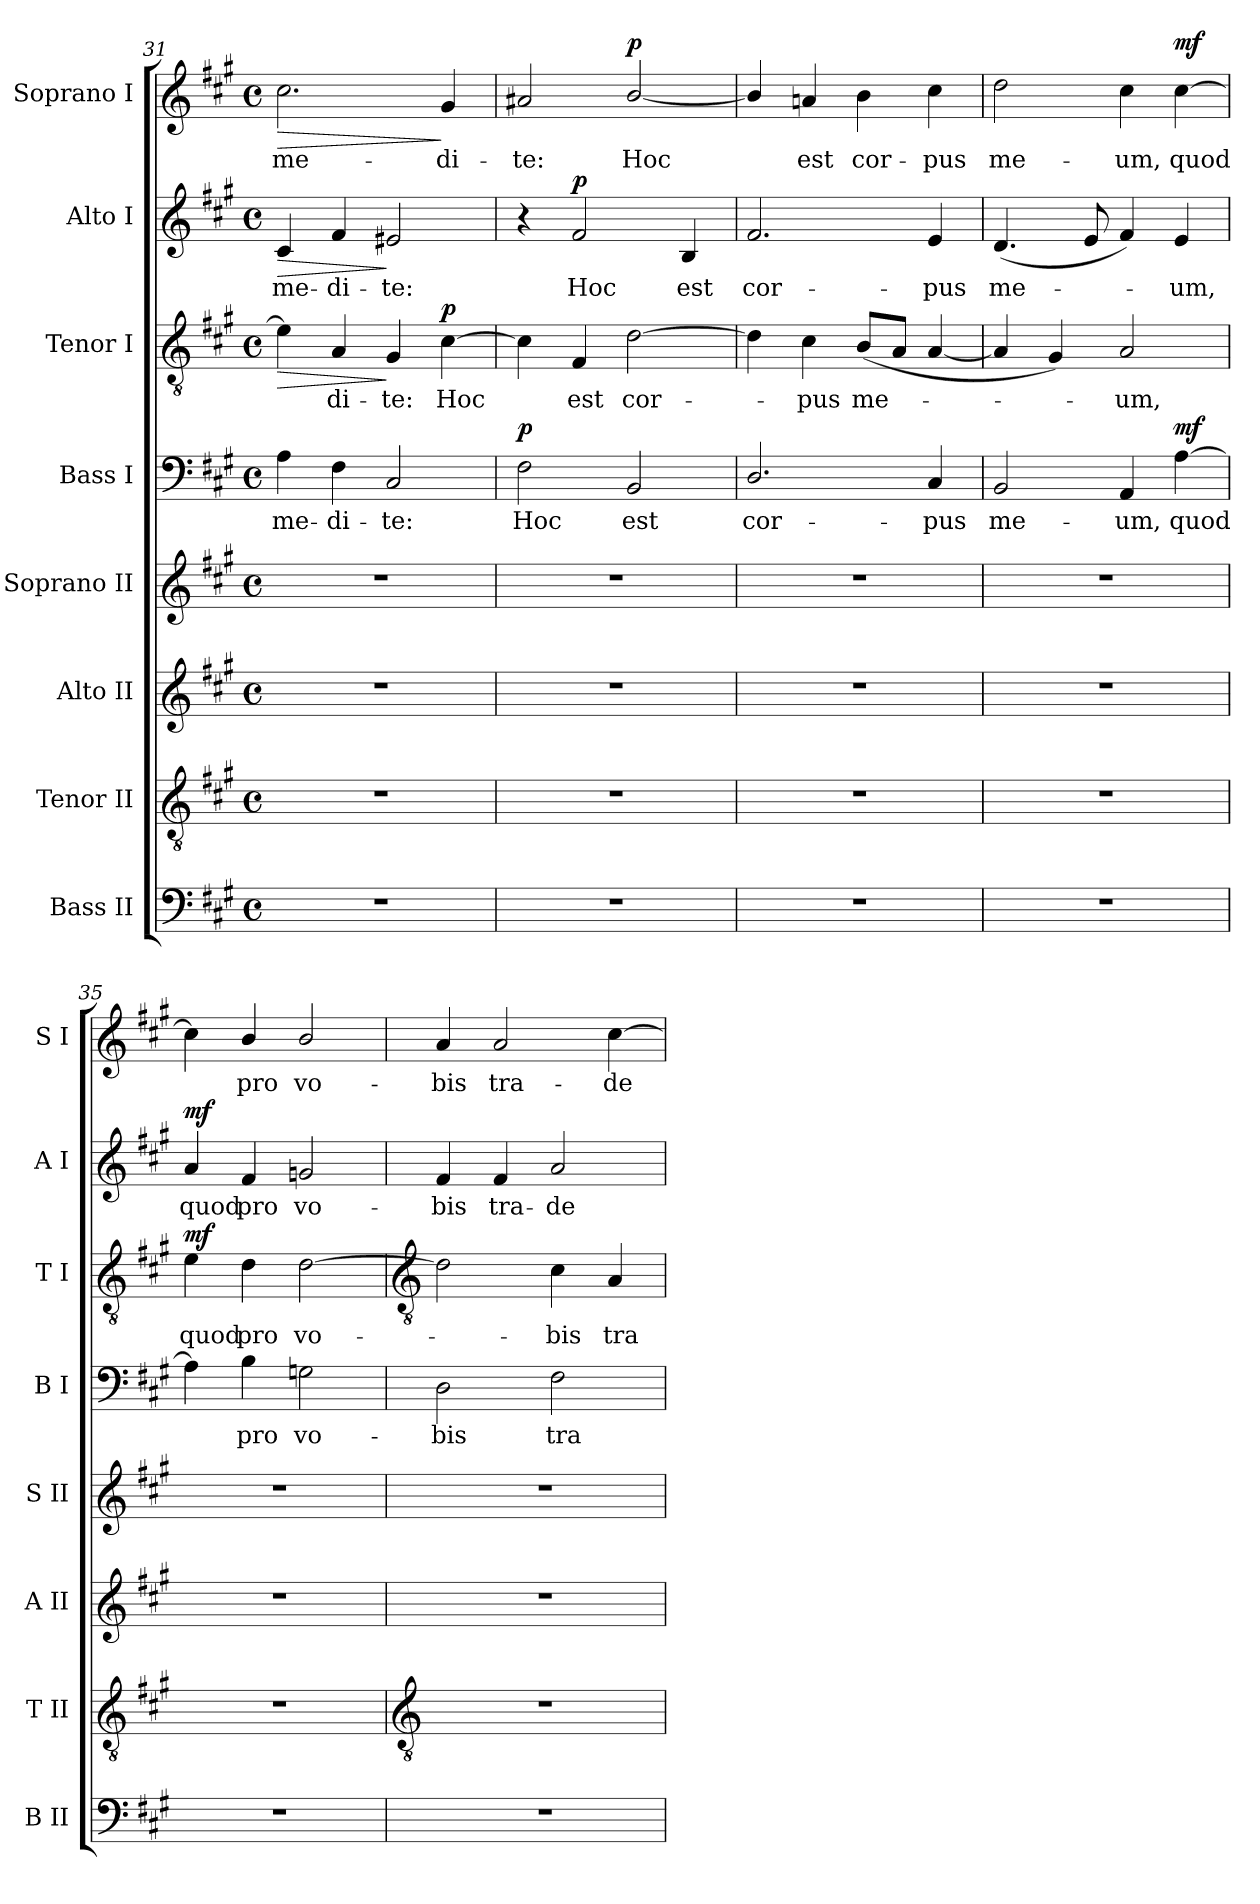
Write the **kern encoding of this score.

**kern	**kern	**kern	**kern	**kern	**text	**dynam	**kern	**text	**dynam	**kern	**text	**dynam	**kern	**text	**dynam
*part8	*part7	*part6	*part5	*part4	*part4	*part4	*part3	*part3	*part3	*part2	*part2	*part2	*part1	*part1	*part1
*staff8	*staff7	*staff6	*staff5	*staff4	*staff4	*staff4	*staff3	*staff3	*staff3	*staff2	*staff2	*staff2	*staff1	*staff1	*staff1
*I"Bass II	*I"Tenor II	*I"Alto II	*I"Soprano II	*I"Bass I	*	*	*I"Tenor I	*	*	*I"Alto I	*	*	*I"Soprano I	*	*
*I'B II	*I'T II	*I'A II	*I'S II	*I'B I	*	*	*I'T I	*	*	*I'A I	*	*	*I'S I	*	*
!!LO:LB:g=z
*clefF4	*clefGv2	*clefG2	*clefG2	*clefF4	*	*	*clefGv2	*	*	*clefG2	*	*	*clefG2	*	*
*k[f#c#g#]	*k[f#c#g#]	*k[f#c#g#]	*k[f#c#g#]	*k[f#c#g#]	*	*	*k[f#c#g#]	*	*	*k[f#c#g#]	*	*	*k[f#c#g#]	*	*
*A:	*A:	*A:	*A:	*A:	*	*	*A:	*	*	*A:	*	*	*A:	*	*
*M4/4	*M4/4	*M4/4	*M4/4	*M4/4	*	*	*M4/4	*	*	*M4/4	*	*	*M4/4	*	*
*met(c)	*met(c)	*met(c)	*met(c)	*met(c)	*	*	*met(c)	*	*	*met(c)	*	*	*met(c)	*	*
=31	=31	=31	=31	=31	=31	=31	=31	=31	=31	=31	=31	=31	=31	=31	=31
!	!	!	!	!	!LO:LY:b	!	!	!	!LO:HP:b	!	!LO:LY:b	!LO:HP:b	!	!LO:LY:b	!LO:HP:b
1r	1r	1r	1r	4A	-me-	.	4e]	.	>	4c#	-me-	>	2.cc#	-me-	>
!	!	!	!	!	!LO:LY:b	!	!	!LO:LY:b	!	!	!LO:LY:b	!	!	!	!
.	.	.	.	4F#	-di-	.	4A	di-	.	4f#	-di-	.	.	.	.
!	!	!	!	!	!LO:LY:b	!	!	!LO:LY:b	!	!	!LO:LY:b	!	!	!	!
.	.	.	.	2C#	-te:	.	4G#	-te:	]	2e#X	-te:	]	.	.	.
!	!	!	!	!	!	!	!	!LO:LY:b	!LO:DY:b	!	!	!	!	!LO:LY:b	!
.	.	.	.	.	.	.	[4c#	Hoc	p	.	.	.	4g#	-di-	]
=32	=32	=32	=32	=32	=32	=32	=32	=32	=32	=32	=32	=32	=32	=32	=32
!	!	!	!	!	!LO:LY:b	!LO:DY:b	!	!	!	!	!	!	!	!LO:LY:b	!
1r	1r	1r	1r	2F#	Hoc	p	4c#]	.	.	4r	.	.	2a#X	-te:	.
!	!	!	!	!	!	!	!	!LO:LY:b	!	!	!LO:LY:b	!LO:DY:b	!	!	!
.	.	.	.	.	.	.	4F#	est	.	2f#	Hoc	p	.	.	.
!	!	!	!	!	!LO:LY:b	!	!	!LO:LY:b	!	!	!	!	!	!LO:LY:b	!LO:DY:b
.	.	.	.	2BB	est	.	[2d	cor-	.	.	.	.	[2b/	Hoc	p
!	!	!	!	!	!	!	!	!	!	!	!LO:LY:b	!	!	!	!
.	.	.	.	.	.	.	.	.	.	4B	est	.	.	.	.
=33	=33	=33	=33	=33	=33	=33	=33	=33	=33	=33	=33	=33	=33	=33	=33
!	!	!	!	!	!LO:LY:b	!	!	!	!	!	!LO:LY:b	!	!	!	!
1r	1r	1r	1r	2.D/	cor-	.	4d]	.	.	2.f#	cor-	.	4b/]	.	.
!	!	!	!	!	!	!	!	!LO:LY:b	!	!	!	!	!	!LO:LY:b	!
.	.	.	.	.	.	.	4c#	pus	.	.	.	.	4an	est	.
!	!	!	!	!	!	!	!	!LO:LY:b	!	!	!	!	!	!LO:LY:b	!
.	.	.	.	.	.	.	(<8BL	me-	.	.	.	.	4b	cor-	.
.	.	.	.	.	.	.	8AJ	.	.	.	.	.	.	.	.
!	!	!	!	!	!LO:LY:b	!	!	!	!	!	!LO:LY:b	!	!	!LO:LY:b	!
.	.	.	.	4C#	-pus	.	[4A	.	.	4e	-pus	.	4cc#	-pus	.
=34	=34	=34	=34	=34	=34	=34	=34	=34	=34	=34	=34	=34	=34	=34	=34
!	!	!	!	!	!LO:LY:b	!	!	!	!	!	!LO:LY:b	!	!	!LO:LY:b	!
1r	1r	1r	1r	2BB	me-	.	4A]	.	.	(<4.d	me-	.	2dd	me-	.
.	.	.	.	.	.	.	4G#)	.	.	.	.	.	.	.	.
.	.	.	.	.	.	.	.	.	.	8e	.	.	.	.	.
!	!	!	!	!	!LO:LY:b	!	!	!LO:LY:b	!	!	!	!	!	!LO:LY:b	!
.	.	.	.	4AA	-um,	.	2A	um,	.	4f#)	.	.	4cc#	-um,	.
!	!	!	!	!	!LO:LY:b	!LO:DY:b	!	!	!	!	!LO:LY:b	!	!	!LO:LY:b	!LO:DY:b
.	.	.	.	[4A	quod	mf	.	.	.	4e	um,	.	[4cc#	quod	mf
=35	=35	=35	=35	=35	=35	=35	=35	=35	=35	=35	=35	=35	=35	=35	=35
!	!	!	!	!	!	!	!	!LO:LY:b	!LO:DY:b	!	!LO:LY:b	!LO:DY:b	!	!	!
1r	1r	1r	1r	4A]	.	.	4e	quod	mf	4a	quod	mf	4cc#]	.	.
!	!	!	!	!	!LO:LY:b	!	!	!LO:LY:b	!	!	!LO:LY:b	!	!	!LO:LY:b	!
.	.	.	.	4B	pro	.	4d	pro	.	4f#	pro	.	4b/	pro	.
!	!	!	!	!	!LO:LY:b	!	!	!LO:LY:b	!	!	!LO:LY:b	!	!	!LO:LY:b	!
.	.	.	.	2Gn	vo-	.	[2d	vo-	.	2gn	vo-	.	2b/	vo-	.
!!LO:LB:g=z
=36	=36	=36	=36	=36	=36	=36	=36	=36	=36	=36	=36	=36	=36	=36	=36
*	*clefGv2	*	*	*	*	*	*clefGv2	*	*	*	*	*	*	*	*
!	!	!	!	!	!LO:LY:b	!	!	!	!	!	!LO:LY:b	!	!	!LO:LY:b	!
1r	1r	1r	1r	2D	-bis	.	2d]	.	.	4f#	-bis	.	4a	-bis	.
!	!	!	!	!	!	!	!	!	!	!	!LO:LY:b	!	!	!LO:LY:b	!
.	.	.	.	.	.	.	.	.	.	4f#	tra-	.	2a	tra-	.
!	!	!	!	!	!LO:LY:b	!	!	!LO:LY:b	!	!	!LO:LY:b	!	!	!	!
.	.	.	.	2F#	tra-	.	4c#	bis	.	2a	-de-	.	.	.	.
!	!	!	!	!	!	!	!	!LO:LY:b	!	!	!	!	!	!LO:LY:b	!
.	.	.	.	.	.	.	4A	tra-	.	.	.	.	[4cc#	-de-	.
=	=	=	=	=	=	=	=	=	=	=	=	=	=	=	=
*-	*-	*-	*-	*-	*-	*-	*-	*-	*-	*-	*-	*-	*-	*-	*-
